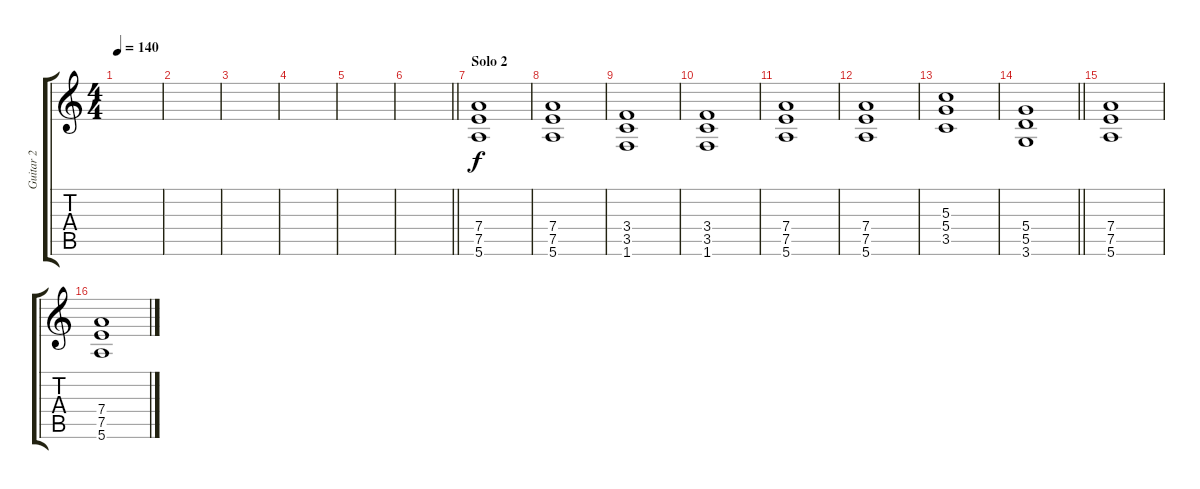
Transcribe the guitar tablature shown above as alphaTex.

\track ("Guitar 2" "Guitar 2") {instrument distortionguitar}
\staff {score tabs}
\tuning (E4 B3 G3 D3 A2 E2) {hide}
\ts (4 4)
\tempo 140
\clef g2
\ks c
|
|
|
|
|
\barLineRight lightlight
|
\section ("" "Solo 2")
(7.4 7.5 5.6).1 |
(7.4 7.5 5.6).1 |
(3.4 3.5 1.6).1 |
(3.4 3.5 1.6).1 |
(7.4 7.5 5.6).1 |
(7.4 7.5 5.6).1 |
(5.3 5.4 3.5).1 |
\barLineRight lightlight
(5.4 5.5 3.6).1 |
(7.4 7.5 5.6).1 |
(7.4 7.5 5.6).1
